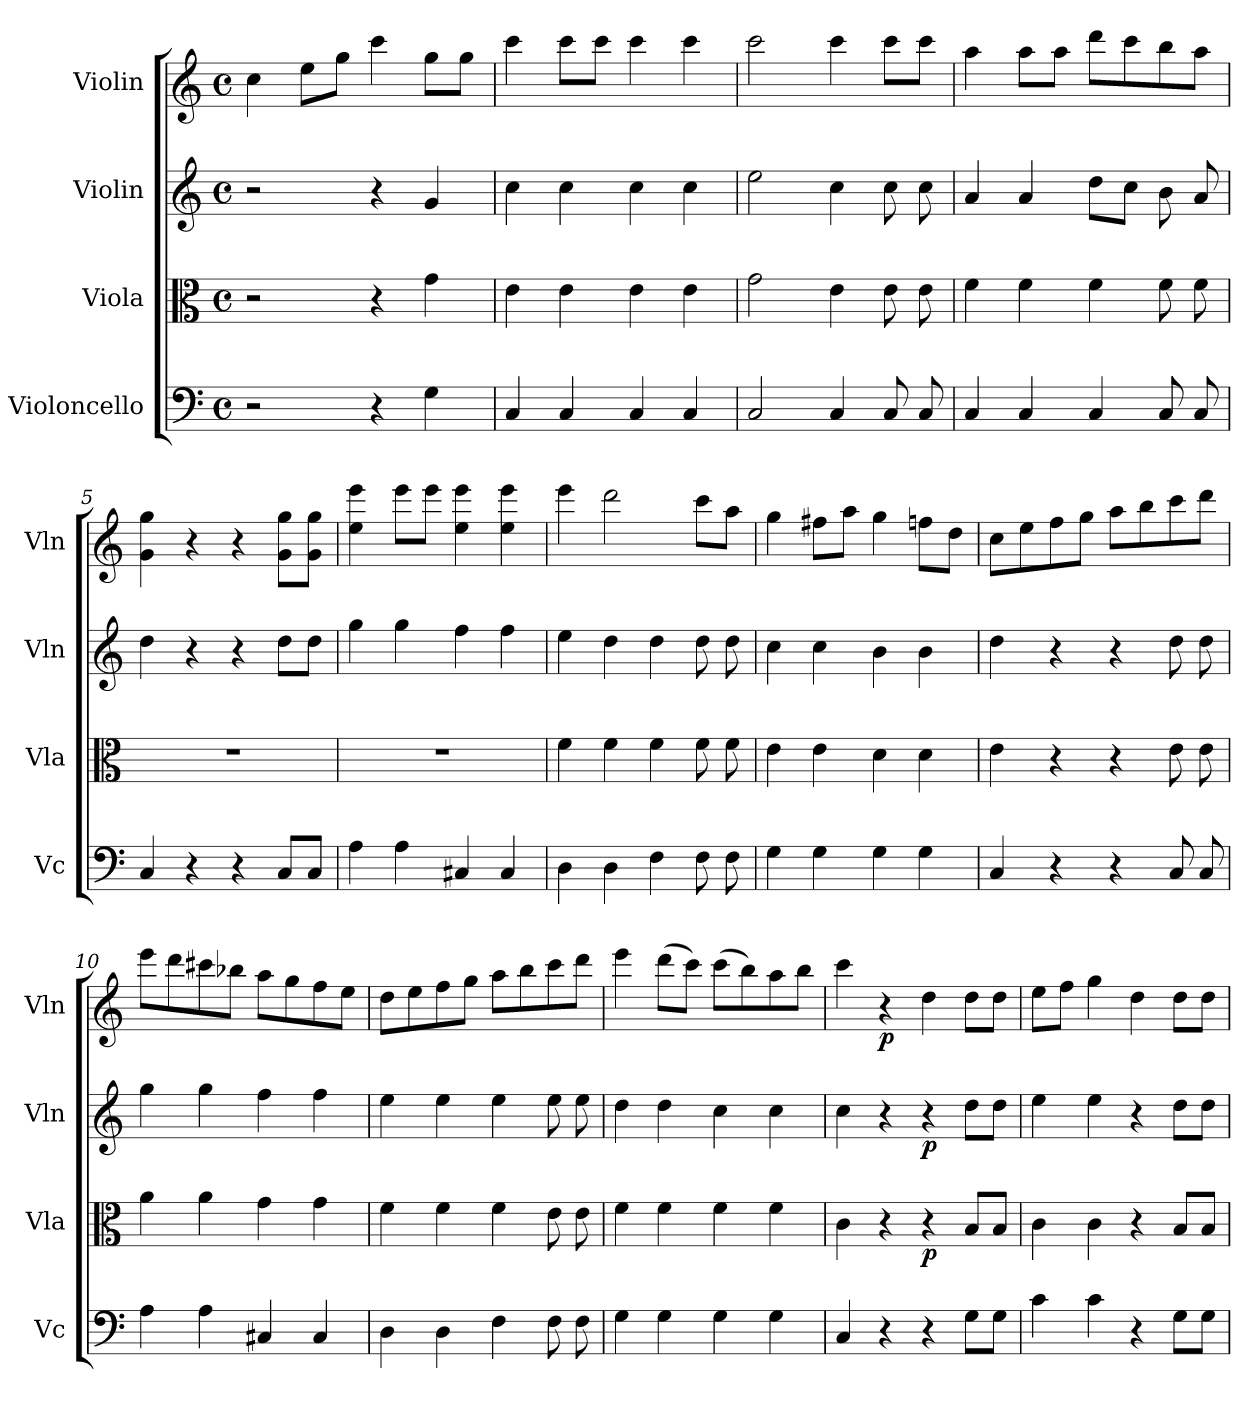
**kern	**kern	**dynam	**kern	**dynam	**kern	**dynam
*part4	*part3	*part3	*part2	*part2	*part1	*part1
*staff4	*staff3	*staff3	*staff2	*staff2	*staff1	*staff1
*I"Violoncello	*I"Viola	*	*I"Violin	*	*I"Violin	*
*I'Vc	*I'Vla	*	*I'Vln	*	*I'Vln	*
*clefF4	*clefC3	*	*clefG2	*	*clefG2	*
*k[]	*k[]	*	*k[]	*	*k[]	*
*M4/4	*M4/4	*	*M4/4	*	*M4/4	*
*met(c)	*met(c)	*	*met(c)	*	*met(c)	*
=1	=1	=1	=1	=1	=1	=1
2r	2r	.	2r	.	4cc\	.
.	.	.	.	.	8ee\L	.
.	.	.	.	.	8gg\J	.
4r	4r	.	4r	.	4ccc\	.
4G\	4g\	.	4g/	.	8gg\L	.
.	.	.	.	.	8gg\J	.
=2	=2	=2	=2	=2	=2	=2
4C/	4e\	.	4cc\	.	4ccc\	.
4C/	4e\	.	4cc\	.	8ccc\L	.
.	.	.	.	.	8ccc\J	.
4C/	4e\	.	4cc\	.	4ccc\	.
4C/	4e\	.	4cc\	.	4ccc\	.
=3	=3	=3	=3	=3	=3	=3
2C/	2g\	.	2ee\	.	2ccc\	.
4C/	4e\	.	4cc\	.	4ccc\	.
8C/	8e\	.	8cc\	.	8ccc\L	.
8C/	8e\	.	8cc\	.	8ccc\J	.
=4	=4	=4	=4	=4	=4	=4
4C/	4f\	.	4a/	.	4aa\	.
4C/	4f\	.	4a/	.	8aa\L	.
.	.	.	.	.	8aa\J	.
4C/	4f\	.	8dd\L	.	8ddd\L	.
.	.	.	8cc\J	.	8ccc\	.
8C/	8f\	.	8b\	.	8bb\	.
8C/	8f\	.	8a/	.	8aa\J	.
=5	=5	=5	=5	=5	=5	=5
4C/	1r	.	4dd\	.	4g\ 4gg\	.
4r	.	.	4r	.	4r	.
4r	.	.	4r	.	4r	.
8C/L	.	.	8dd\L	.	8g\ 8gg\L	.
8C/J	.	.	8dd\J	.	8g\ 8gg\J	.
!!LO:LB:g=z
=6	=6	=6	=6	=6	=6	=6
4A\	1r	.	4gg\	.	4ee\ 4eee\	.
4A\	.	.	4gg\	.	8eee\L	.
.	.	.	.	.	8eee\J	.
4C#X/	.	.	4ff\	.	4ee\ 4eee\	.
4C#/	.	.	4ff\	.	4ee\ 4eee\	.
=7	=7	=7	=7	=7	=7	=7
4D\	4f\	.	4ee\	.	4eee\	.
4D\	4f\	.	4dd\	.	2ddd\	.
4F\	4f\	.	4dd\	.	.	.
8F\	8f\	.	8dd\	.	8ccc\L	.
8F\	8f\	.	8dd\	.	8aa\J	.
=8	=8	=8	=8	=8	=8	=8
4G\	4e\	.	4cc\	.	4gg\	.
4G\	4e\	.	4cc\	.	8ff#X\L	.
.	.	.	.	.	8aa\J	.
4G\	4d\	.	4b\	.	4gg\	.
4G\	4d\	.	4b\	.	8ffn\L	.
.	.	.	.	.	8dd\J	.
=9	=9	=9	=9	=9	=9	=9
4C/	4e\	.	4dd\	.	8cc\L	.
.	.	.	.	.	8ee\	.
4r	4r	.	4r	.	8ff\	.
.	.	.	.	.	8gg\J	.
4r	4r	.	4r	.	8aa\L	.
.	.	.	.	.	8bb\	.
8C/	8e\	.	8dd\	.	8ccc\	.
8C/	8e\	.	8dd\	.	8ddd\J	.
=10	=10	=10	=10	=10	=10	=10
4A\	4a\	.	4gg\	.	8eee\L	.
.	.	.	.	.	8ddd\	.
4A\	4a\	.	4gg\	.	8ccc#X\	.
.	.	.	.	.	8bb-X\J	.
4C#X/	4g\	.	4ff\	.	8aa\L	.
.	.	.	.	.	8gg\	.
4C#/	4g\	.	4ff\	.	8ff\	.
.	.	.	.	.	8ee\J	.
!!LO:LB:g=z
=11	=11	=11	=11	=11	=11	=11
4D\	4f\	.	4ee\	.	8dd\L	.
.	.	.	.	.	8ee\	.
4D\	4f\	.	4ee\	.	8ff\	.
.	.	.	.	.	8gg\J	.
4F\	4f\	.	4ee\	.	8aa\L	.
.	.	.	.	.	8bb\	.
8F\	8e\	.	8ee\	.	8ccc\	.
8F\	8e\	.	8ee\	.	8ddd\J	.
=12	=12	=12	=12	=12	=12	=12
4G\	4f\	.	4dd\	.	4eee\	.
4G\	4f\	.	4dd\	.	(>8ddd\L	.
.	.	.	.	.	8ccc\J)	.
4G\	4f\	.	4cc\	.	(>8ccc\L	.
.	.	.	.	.	8bb\)	.
4G\	4f\	.	4cc\	.	8aa\	.
.	.	.	.	.	8bb\J	.
=13	=13	=13	=13	=13	=13	=13
4C/	4c\	.	4cc\	.	4ccc\	.
!	!	!	!	!	!	!LO:DY:b
4r	4r	.	4r	.	4r	p
!	!	!LO:DY:b	!	!LO:DY:b	!	!
4r	4r	p	4r	p	4dd\	.
8G\L	8B/L	.	8dd\L	.	8dd\L	.
8G\J	8B/J	.	8dd\J	.	8dd\J	.
=14	=14	=14	=14	=14	=14	=14
4c\	4c\	.	4ee\	.	8ee\L	.
.	.	.	.	.	8ff\J	.
4c\	4c\	.	4ee\	.	4gg\	.
4r	4r	.	4r	.	4dd\	.
8G\L	8B/L	.	8dd\L	.	8dd\L	.
8G\J	8B/J	.	8dd\J	.	8dd\J	.
=	=	=	=	=	=	=
*-	*-	*-	*-	*-	*-	*-
